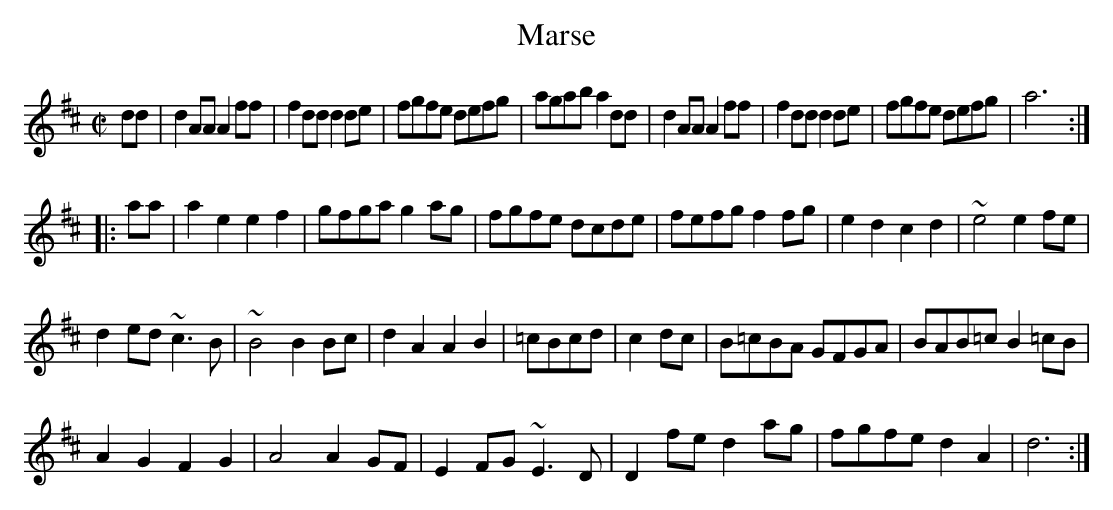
X:1
T:Marse
M:C|
K:Dmaj
dd|d2AAA2ff|f2ddd2de|fgfe defg|agaba2dd|d2AAA2ff|f2ddd2de|fgfe defg|a6:|
|:aa|a2e2e2f2|gfgag2ag|fgfe dcde|fefgf2fg|e2d2c2d2|~e4e2fe|
d2ed~c3B|~B4B2Bc|d2A2A2B2|=cBcd|c2dc|B=cBA GFGA|BAB=cB2=cB|
A2G2F2G2|A4A2GF|E2FG~E3D|D2fed2ag|fgfed2A2|d6:|
